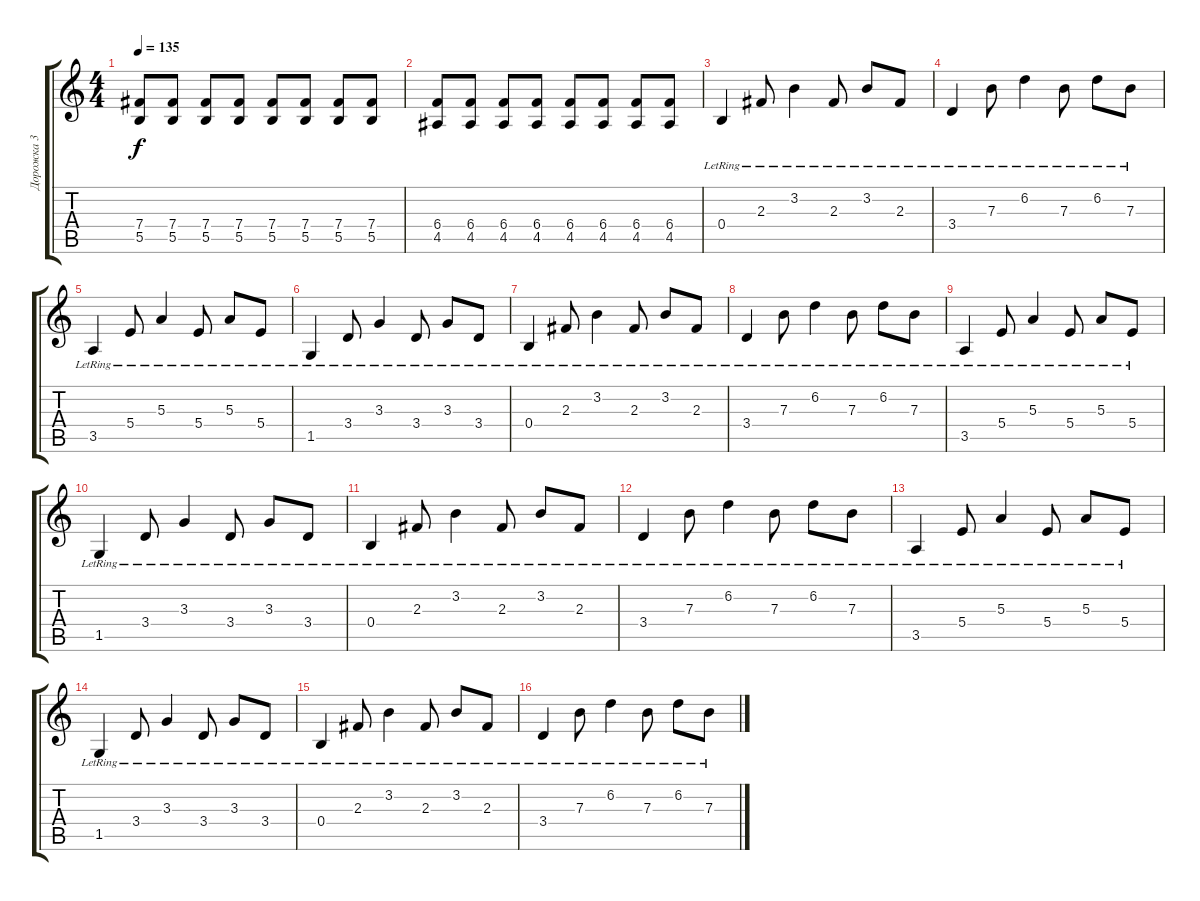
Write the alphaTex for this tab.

\track ("Дорожка 3" "Дорожка 3") {instrument overdrivenguitar}
\staff {score tabs}
\tuning (Db4 Ab3 E3 B2 Gb2 B1) {hide}
\ts (4 4)
\tempo 135
\clef g2
\ks c
(7.4 5.5).8{dy f} (7.4 5.5).8 (7.4 5.5).8 (7.4 5.5).8 (7.4 5.5).8 (7.4 5.5).8 (7.4 5.5).8 (7.4 5.5).8 |
(6.4 4.5).8 (6.4 4.5).8 (6.4 4.5).8 (6.4 4.5).8 (6.4 4.5).8 (6.4 4.5).8 (6.4 4.5).8 (6.4 4.5).8 |
0.4{lr}.4 2.3{lr}.8 3.2{lr}.4 2.3{lr}.8 3.2{lr}.8 2.3{lr}.8 |
3.4{lr}.4 7.3{lr}.8 6.2{lr}.4 7.3{lr}.8 6.2{lr}.8 7.3{lr}.8 |
3.5{lr}.4 5.4{lr}.8 5.3{lr}.4 5.4{lr}.8 5.3{lr}.8 5.4{lr}.8 |
1.5{lr}.4 3.4{lr}.8 3.3{lr}.4 3.4{lr}.8 3.3{lr}.8 3.4{lr}.8 |
0.4{lr}.4 2.3{lr}.8 3.2{lr}.4 2.3{lr}.8 3.2{lr}.8 2.3{lr}.8 |
3.4{lr}.4 7.3{lr}.8 6.2{lr}.4 7.3{lr}.8 6.2{lr}.8 7.3{lr}.8 |
3.5{lr}.4 5.4{lr}.8 5.3{lr}.4 5.4{lr}.8 5.3{lr}.8 5.4{lr}.8 |
1.5{lr}.4 3.4{lr}.8 3.3{lr}.4 3.4{lr}.8 3.3{lr}.8 3.4{lr}.8 |
0.4{lr}.4 2.3{lr}.8 3.2{lr}.4 2.3{lr}.8 3.2{lr}.8 2.3{lr}.8 |
3.4{lr}.4 7.3{lr}.8 6.2{lr}.4 7.3{lr}.8 6.2{lr}.8 7.3{lr}.8 |
3.5{lr}.4 5.4{lr}.8 5.3{lr}.4 5.4{lr}.8 5.3{lr}.8 5.4{lr}.8 |
1.5{lr}.4 3.4{lr}.8 3.3{lr}.4 3.4{lr}.8 3.3{lr}.8 3.4{lr}.8 |
0.4{lr}.4 2.3{lr}.8 3.2{lr}.4 2.3{lr}.8 3.2{lr}.8 2.3{lr}.8 |
3.4{lr}.4 7.3{lr}.8 6.2{lr}.4 7.3{lr}.8 6.2{lr}.8 7.3{lr}.8
